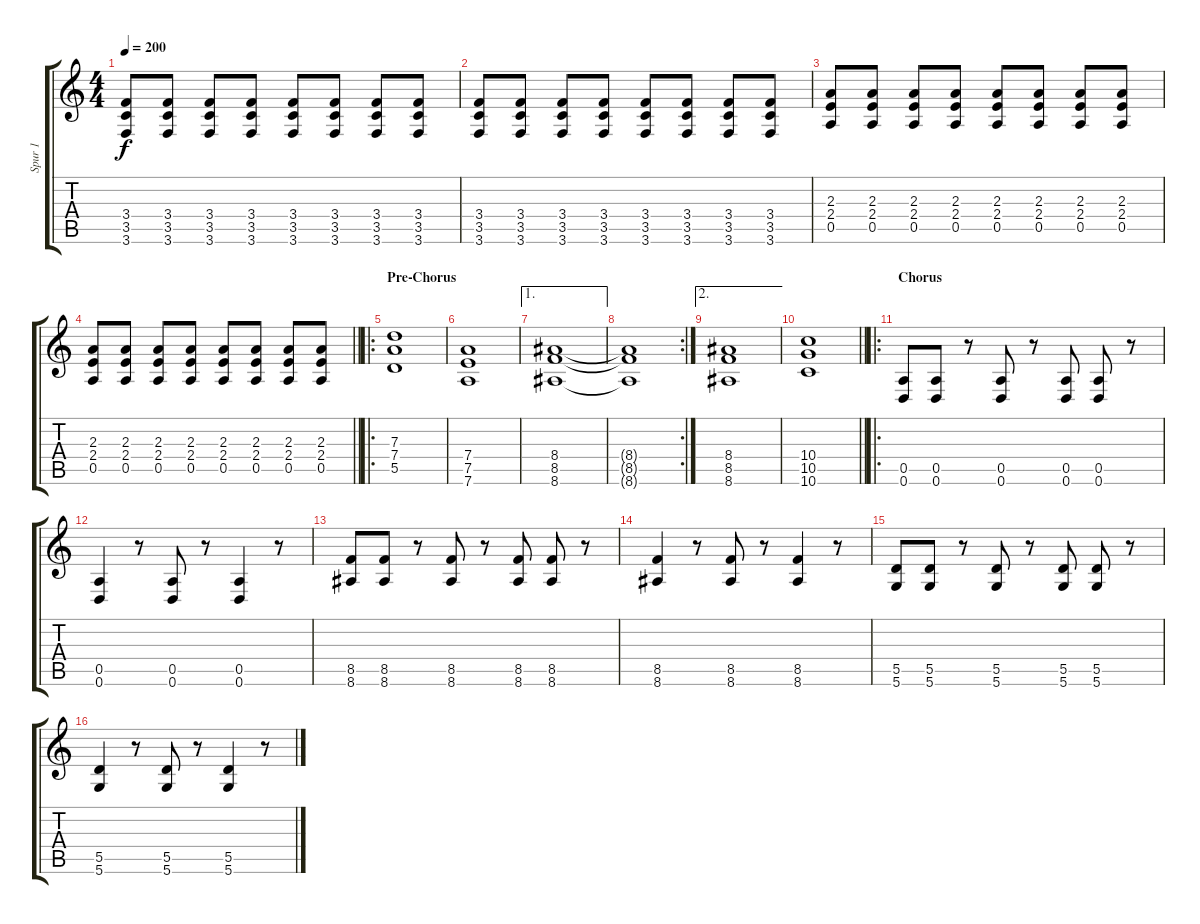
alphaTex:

\track ("Spur 1" "Spur 1") {instrument overdrivenguitar}
\staff {score tabs}
\tuning (E4 B3 G3 D3 A2 D2) {hide}
\ts (4 4)
\tempo 200
\clef g2
\ks c
(3.4 3.5 3.6).8{dy f} (3.4 3.5 3.6).8 (3.4 3.5 3.6).8 (3.4 3.5 3.6).8 (3.4 3.5 3.6).8 (3.4 3.5 3.6).8 (3.4 3.5 3.6).8 (3.4 3.5 3.6).8 |
(3.4 3.5 3.6).8 (3.4 3.5 3.6).8 (3.4 3.5 3.6).8 (3.4 3.5 3.6).8 (3.4 3.5 3.6).8 (3.4 3.5 3.6).8 (3.4 3.5 3.6).8 (3.4 3.5 3.6).8 |
(2.3 2.4 0.5).8 (2.3 2.4 0.5).8 (2.3 2.4 0.5).8 (2.3 2.4 0.5).8 (2.3 2.4 0.5).8 (2.3 2.4 0.5).8 (2.3 2.4 0.5).8 (2.3 2.4 0.5).8 |
\barLineRight lightlight
(2.3 2.4 0.5).8 (2.3 2.4 0.5).8 (2.3 2.4 0.5).8 (2.3 2.4 0.5).8 (2.3 2.4 0.5).8 (2.3 2.4 0.5).8 (2.3 2.4 0.5).8 (2.3 2.4 0.5).8 |
\ro
\section ("" "Pre-Chorus")
(7.3 7.4 5.5).1 |
(7.4 7.5 7.6).1 |
\ae 1
(8.4 8.5 8.6).1 |
\rc 2
(8.4{t} 8.5{t} 8.6{t}).1 |
\ae 2
(8.4 8.5 8.6).1 |
\barLineRight lightlight
(10.4 10.5 10.6).1 |
\ro
\section ("" "Chorus")
(0.5 0.6).8 (0.5 0.6).8 r.8 (0.5 0.6).8 r.8 (0.5 0.6).8 (0.5 0.6).8 r.8 |
(0.5 0.6).4 r.8 (0.5 0.6).8 r.8 (0.5 0.6).4 r.8 |
(8.5 8.6).8 (8.5 8.6).8 r.8 (8.5 8.6).8 r.8 (8.5 8.6).8 (8.5 8.6).8 r.8 |
(8.5 8.6).4 r.8 (8.5 8.6).8 r.8 (8.5 8.6).4 r.8 |
(5.5 5.6).8 (5.5 5.6).8 r.8 (5.5 5.6).8 r.8 (5.5 5.6).8 (5.5 5.6).8 r.8 |
(5.5 5.6).4 r.8 (5.5 5.6).8 r.8 (5.5 5.6).4 r.8
